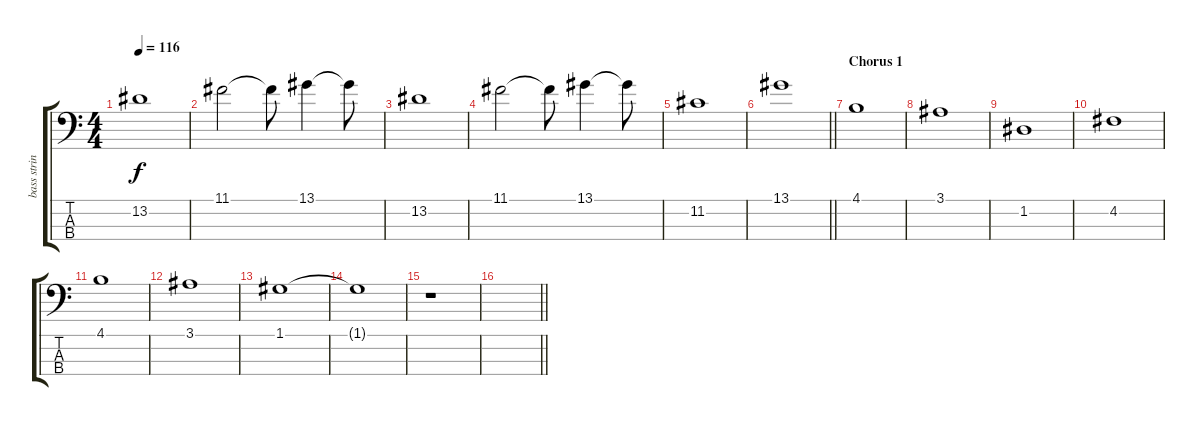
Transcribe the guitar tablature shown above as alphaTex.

\track ("bass strings" "bass strin") {instrument electricbassfinger}
\staff {score tabs}
\tuning (G2 D2 A1 D1) {hide}
\ts (4 4)
\tempo 116
\clef f4
\ks c
13.2.1{dy f} |
11.1.2 11.1{t}.8 13.1.4 13.1{t}.8 |
13.2.1 |
11.1.2 11.1{t}.8 13.1.4 13.1{t}.8 |
11.2.1 |
\barLineRight lightlight
13.1.1 |
\section ("" "Chorus 1")
4.1.1 |
3.1.1 |
1.2.1 |
4.2.1 |
4.1.1 |
3.1.1 |
1.1.1 |
1.1{t}.1 |
r.1 |
\barLineRight lightlight
